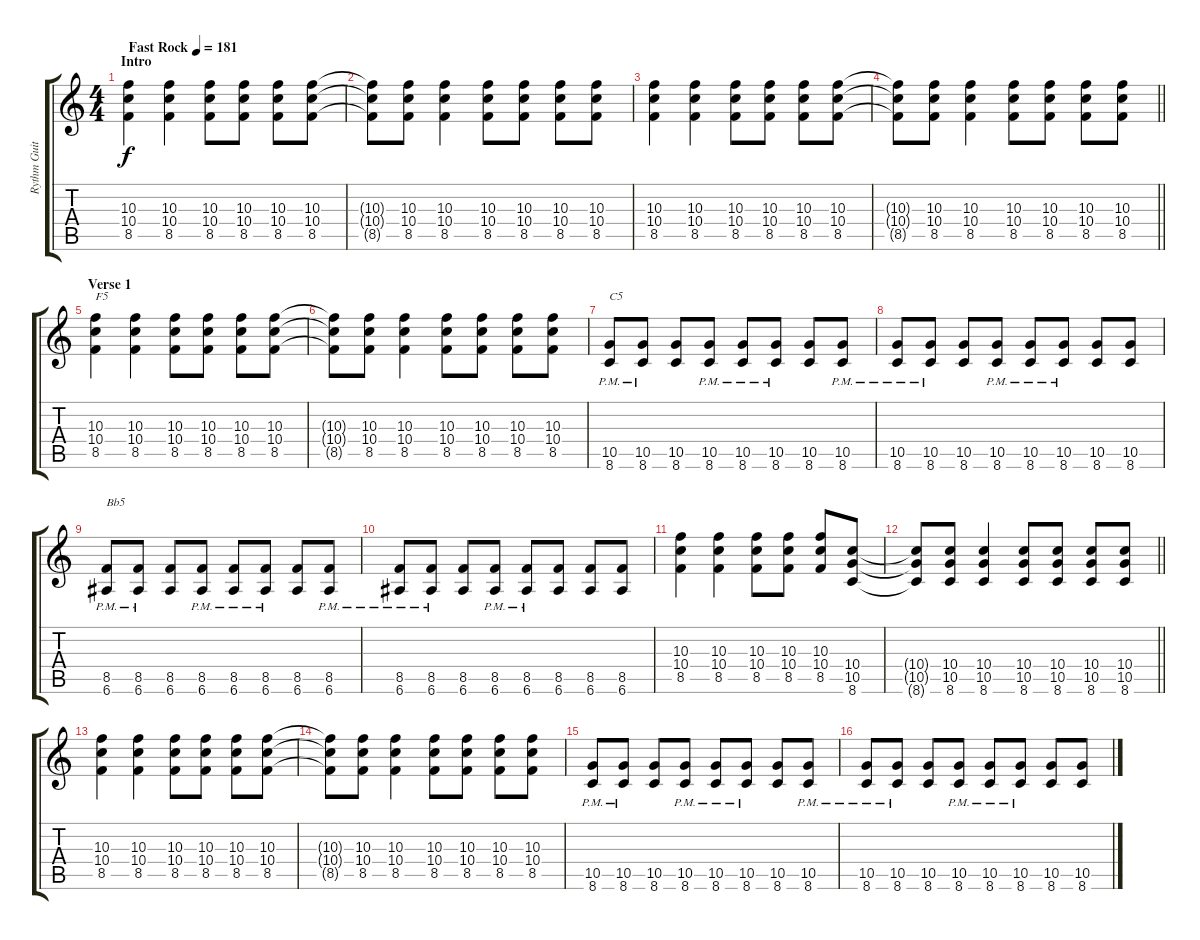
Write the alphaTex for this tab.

\track ("Rythm Guitar" "Rythm Guit") {instrument overdrivenguitar}
\staff {score tabs}
\tuning (E4 B3 G3 D3 A2 E2) {hide}
\ts (4 4)
\section ("" "Intro")
\tempo (181 "Fast Rock")
\clef g2
\ks c
(10.3 10.4 8.5).4{dy f instrument overdrivenguitar} (10.3 10.4 8.5).4 (10.3 10.4 8.5).8 (10.3 10.4 8.5).8 (10.3 10.4 8.5).8 (10.3 10.4 8.5).8 |
(10.3{t} 10.4{t} 8.5{t}).8 (10.3 10.4 8.5).8 (10.3 10.4 8.5).4 (10.3 10.4 8.5).8 (10.3 10.4 8.5).8 (10.3 10.4 8.5).8 (10.3 10.4 8.5).8 |
(10.3 10.4 8.5).4 (10.3 10.4 8.5).4 (10.3 10.4 8.5).8 (10.3 10.4 8.5).8 (10.3 10.4 8.5).8 (10.3 10.4 8.5).8 |
\barLineRight lightlight
(10.3{t} 10.4{t} 8.5{t}).8 (10.3 10.4 8.5).8 (10.3 10.4 8.5).4 (10.3 10.4 8.5).8 (10.3 10.4 8.5).8 (10.3 10.4 8.5).8 (10.3 10.4 8.5).8 |
\section ("" "Verse 1")
(10.3 10.4 8.5).4{txt "F5"} (10.3 10.4 8.5).4 (10.3 10.4 8.5).8 (10.3 10.4 8.5).8 (10.3 10.4 8.5).8 (10.3 10.4 8.5).8 |
(10.3{t} 10.4{t} 8.5{t}).8 (10.3 10.4 8.5).8 (10.3 10.4 8.5).4 (10.3 10.4 8.5).8 (10.3 10.4 8.5).8 (10.3 10.4 8.5).8 (10.3 10.4 8.5).8 |
(10.5{pm} 8.6{pm}).8{txt "C5"} (10.5{pm} 8.6{pm}).8 (10.5 8.6).8 (10.5{pm} 8.6{pm}).8 (10.5{pm} 8.6{pm}).8 (10.5{pm} 8.6{pm}).8 (10.5 8.6).8 (10.5{pm} 8.6{pm}).8 |
(10.5{pm} 8.6{pm}).8 (10.5{pm} 8.6{pm}).8 (10.5 8.6).8 (10.5{pm} 8.6{pm}).8 (10.5{pm} 8.6{pm}).8 (10.5{pm} 8.6{pm}).8 (10.5 8.6).8 (10.5 8.6).8 |
(8.5{pm} 6.6{pm}).8{txt "Bb5"} (8.5{pm} 6.6{pm}).8 (8.5 6.6).8 (8.5{pm} 6.6{pm}).8 (8.5{pm} 6.6{pm}).8 (8.5{pm} 6.6{pm}).8 (8.5 6.6).8 (8.5{pm} 6.6{pm}).8 |
(8.5{pm} 6.6{pm}).8 (8.5{pm} 6.6{pm}).8 (8.5 6.6).8 (8.5{pm} 6.6{pm}).8 (8.5{pm} 6.6{pm}).8 (8.5 6.6).8 (8.5 6.6).8 (8.5 6.6).8 |
(10.3 10.4 8.5).4 (10.3 10.4 8.5).4 (10.3 10.4 8.5).8 (10.3 10.4 8.5).8 (10.3 10.4 8.5).8 (10.4 10.5 8.6).8 |
\barLineRight lightlight
(10.4{t} 10.5{t} 8.6{t}).8 (10.4 10.5 8.6).8 (10.4 10.5 8.6).4 (10.4 10.5 8.6).8 (10.4 10.5 8.6).8 (10.4 10.5 8.6).8 (10.4 10.5 8.6).8 |
(10.3 10.4 8.5).4 (10.3 10.4 8.5).4 (10.3 10.4 8.5).8 (10.3 10.4 8.5).8 (10.3 10.4 8.5).8 (10.3 10.4 8.5).8 |
(10.3{t} 10.4{t} 8.5{t}).8 (10.3 10.4 8.5).8 (10.3 10.4 8.5).4 (10.3 10.4 8.5).8 (10.3 10.4 8.5).8 (10.3 10.4 8.5).8 (10.3 10.4 8.5).8 |
(10.5{pm} 8.6{pm}).8 (10.5{pm} 8.6{pm}).8 (10.5 8.6).8 (10.5{pm} 8.6{pm}).8 (10.5{pm} 8.6{pm}).8 (10.5{pm} 8.6{pm}).8 (10.5 8.6).8 (10.5{pm} 8.6{pm}).8 |
(10.5{pm} 8.6{pm}).8 (10.5{pm} 8.6{pm}).8 (10.5 8.6).8 (10.5{pm} 8.6{pm}).8 (10.5{pm} 8.6{pm}).8 (10.5{pm} 8.6{pm}).8 (10.5 8.6).8 (10.5 8.6).8
